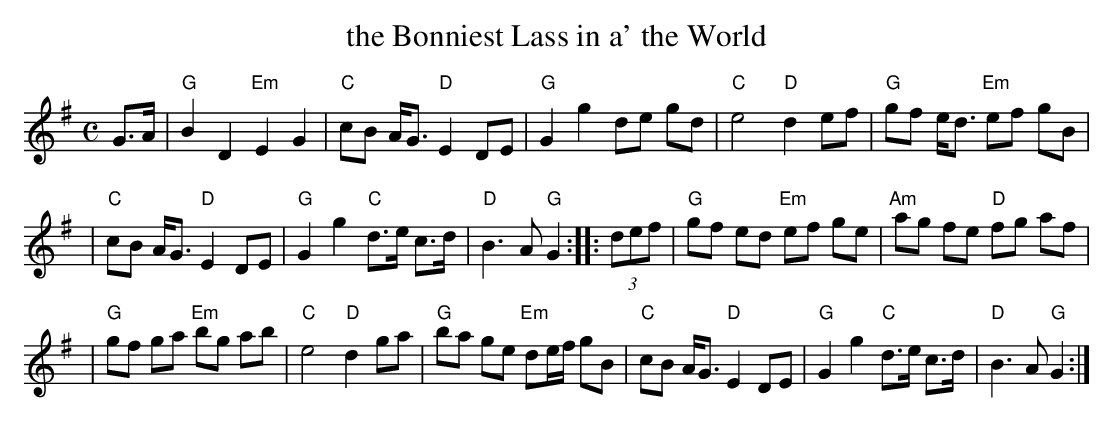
X:1
T: the Bonniest Lass in a' the World
M: C
L: 1/8
K: G
G>A | "G"B2 D2 "Em"E2 G2 | "C"cB A<G "D"E2 DE | "G"G2 g2 de gd | "C"e4 "D"d2 ef | "G"gf e<d "Em"ef gB |
| "C"cB A<G "D"E2 DE | "G"G2 g2 "C"d>e c>d | "D"B3 A "G"G2 :: (3def | "G"gf ed "Em"ef ge | "Am"ag fe "D"fg af |
| "G"gf ga "Em"bg ab | "C"e4 "D"d2 ga | "G"ba ge "Em"de/f/ gB | "C"cB A<G "D"E2 DE | "G"G2 g2 "C"d>e c>d | "D"B3 A "G"G2 :|
